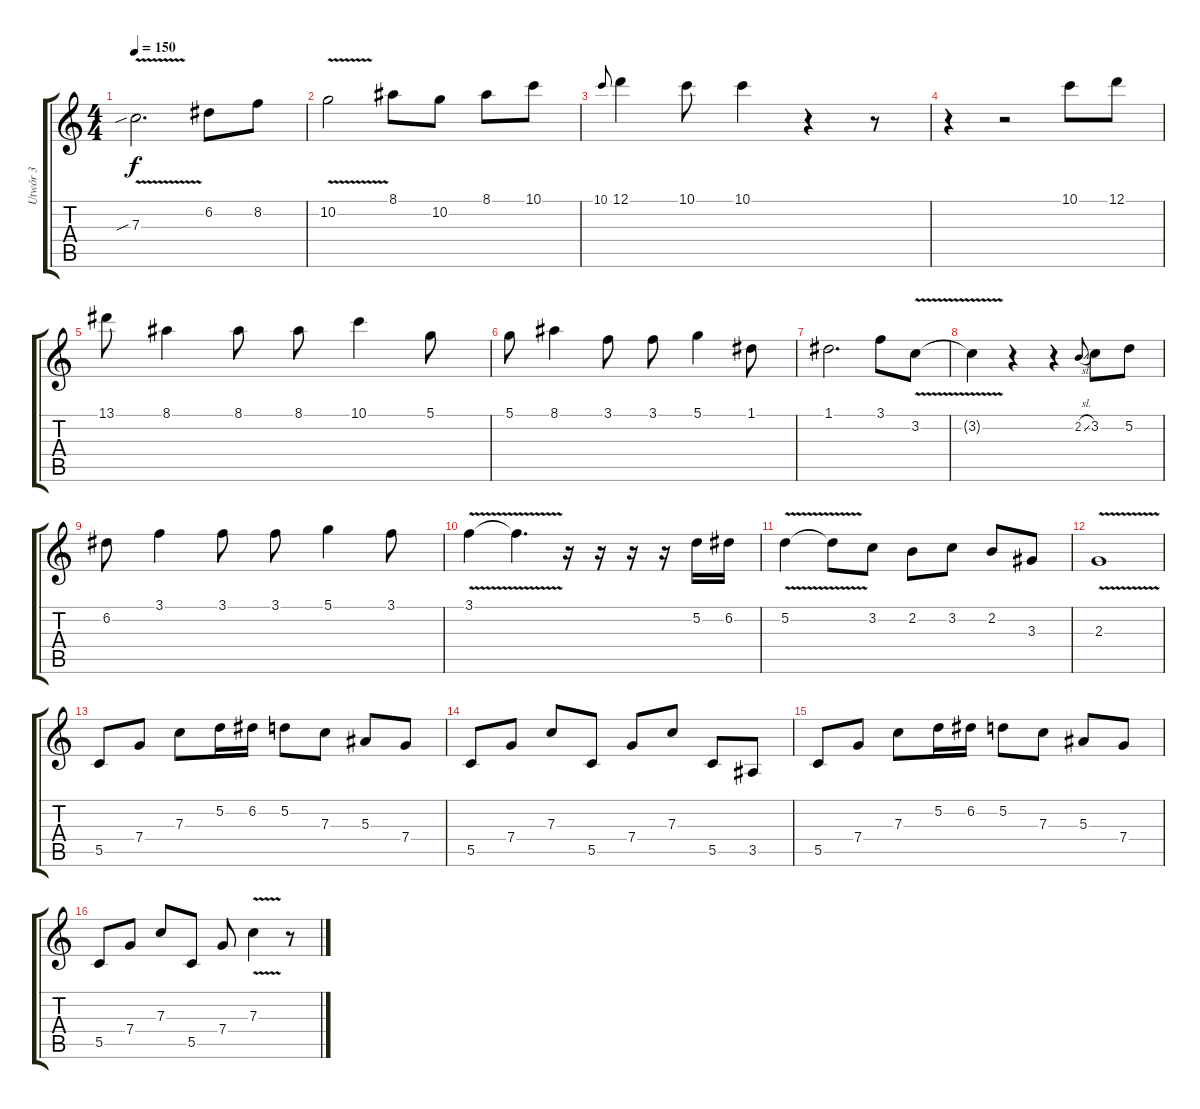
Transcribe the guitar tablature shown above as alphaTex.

\track ("Utwór 3" "Utwór 3") {instrument acousticguitarsteel}
\staff {score tabs}
\tuning (D4 A3 F3 C3 G2 C2) {hide}
\ts (4 4)
\tempo 150
\clef g2
\ks c
7.3{v sib}.2{d dy f} 6.2.8 8.2.8 |
10.2{v}.2 8.1.8 10.2.8 8.1.8 10.1.8 |
10.1.8{gr onbeat} 12.1.4 10.1.8 10.1.4 r.4 r.8 |
r.4 r.2 10.1.8 12.1.8 |
13.1.8 8.1.4 8.1.8 8.1.8 10.1.4 5.1.8 |
5.1.8 8.1.4 3.1.8 3.1.8 5.1.4 1.1.8 |
1.1.2{d} 3.1.8 3.2{v}.8 |
3.2{t}.4 r.4 r.4 2.2{sl}.8{gr onbeat} 3.2.8 5.2.8 |
6.2.8 3.1.4 3.1.8 3.1.8 5.1.4 3.1.8 |
3.1{v}.4 3.1{t}.4{d} r.16 r.16 r.16 r.16 5.2.16 6.2.16 |
5.2{v}.4 5.2{t}.8 3.2.8 2.2.8 3.2.8 2.2.8 3.3.8 |
2.3{v}.1 |
5.5.8 7.4.8 7.3.8 5.2.16 6.2.16 5.2.8 7.3.8 5.3.8 7.4.8 |
5.5.8 7.4.8 7.3.8 5.5.8 7.4.8 7.3.8 5.5.8 3.5.8 |
5.5.8 7.4.8 7.3.8 5.2.16 6.2.16 5.2.8 7.3.8 5.3.8 7.4.8 |
5.5.8 7.4.8 7.3.8 5.5.8 7.4.8 7.3{v}.4 r.8
